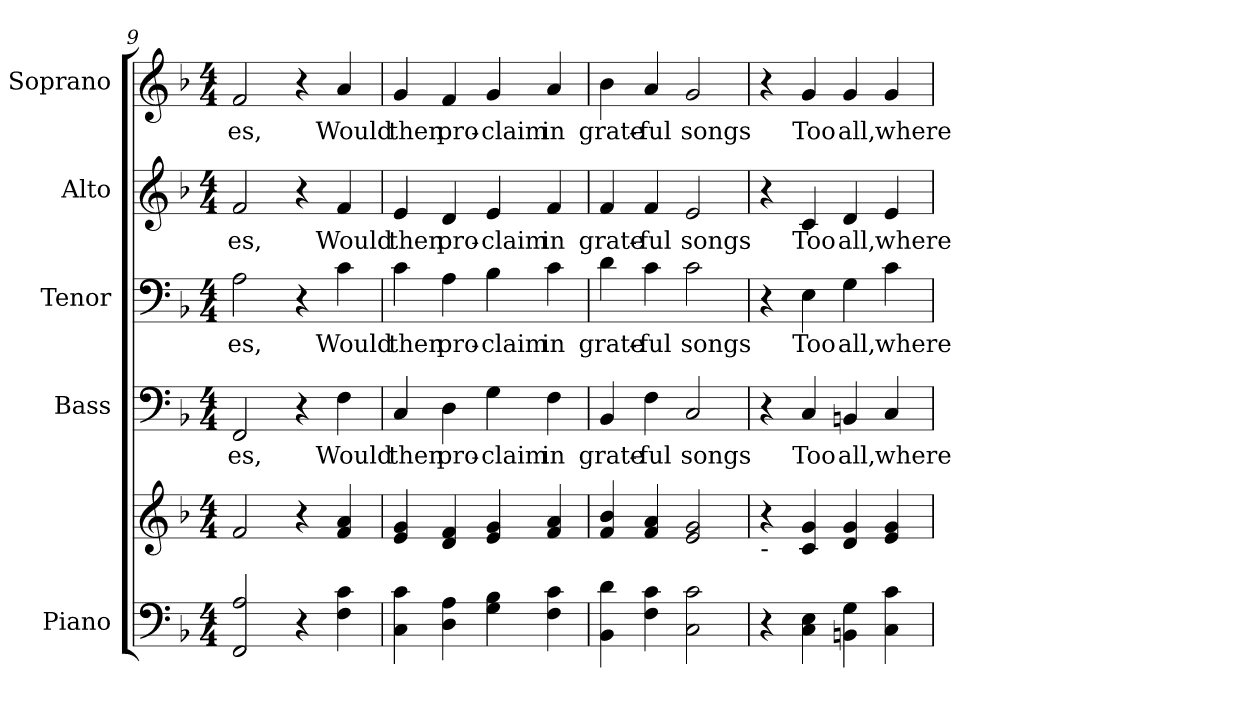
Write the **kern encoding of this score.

**kern	**kern	**kern	**text	**kern	**text	**kern	**text	**kern	**text
*part5	*part5	*part4	*part4	*part3	*part3	*part2	*part2	*part1	*part1
*staff6	*staff5	*staff4	*staff4	*staff3	*staff3	*staff2	*staff2	*staff1	*staff1
*I"Piano	*	*I"Bass	*	*I"Tenor	*	*I"Alto	*	*I"Soprano	*
*I'Pno.	*	*I'B.	*	*I'T.	*	*I'A.	*	*I'S.	*
*clefF4	*clefG2	*clefF4	*	*clefF4	*	*clefG2	*	*clefG2	*
*k[b-]	*k[b-]	*k[b-]	*	*k[b-]	*	*k[b-]	*	*k[b-]	*
*F:	*F:	*F:	*	*F:	*	*F:	*	*F:	*
*M4/4	*M4/4	*M4/4	*	*M4/4	*	*M4/4	*	*M4/4	*
=9	=9	=9	=9	=9	=9	=9	=9	=9	=9
!	!	!	!LO:LY:b:color=#000000	!	!	!	!	!	!
!	!	!	!	!	!LO:LY:b:color=#000000	!	!	!	!
!	!	!	!	!	!	!	!LO:LY:b:color=#000000	!	!
!	!	!	!	!	!	!	!	!	!LO:LY:b:color=#000000
2FFi/ 2Ai	2fi/	2FFi/	-es,	2Ai\	-es,	2fi/	-es,	2fi/	-es,
4r	4r	4r	.	4r	.	4r	.	4r	.
!	!	!	!LO:LY:b:color=#000000	!	!	!	!	!	!
!	!	!	!	!	!LO:LY:b:color=#000000	!	!	!	!
!	!	!	!	!	!	!	!LO:LY:b:color=#000000	!	!
!	!	!	!	!	!	!	!	!	!LO:LY:b:color=#000000
4Fi\ 4ci	4fi/ 4ai	4Fi\	Would	4ci\	Would	4fi/	Would	4ai/	Would
!!LO:PB:g=z
=10	=10	=10	=10	=10	=10	=10	=10	=10	=10
!	!	!	!LO:LY:b:color=#000000	!	!	!	!	!	!
!	!	!	!	!	!LO:LY:b:color=#000000	!	!	!	!
!	!	!	!	!	!	!	!LO:LY:b:color=#000000	!	!
!	!	!	!	!	!	!	!	!	!LO:LY:b:color=#000000
4Ci\ 4ci	4ei/ 4gi	4Ci/	then	4ci\	then	4ei/	then	4gi/	then
!	!	!	!LO:LY:b:color=#000000	!	!	!	!	!	!
!	!	!	!	!	!LO:LY:b:color=#000000	!	!	!	!
!	!	!	!	!	!	!	!LO:LY:b:color=#000000	!	!
!	!	!	!	!	!	!	!	!	!LO:LY:b:color=#000000
4Di\ 4Ai	4di/ 4fi	4Di\	pro-	4Ai\	pro-	4di/	pro-	4fi/	pro-
!	!	!	!LO:LY:b:color=#000000	!	!	!	!	!	!
!	!	!	!	!	!LO:LY:b:color=#000000	!	!	!	!
!	!	!	!	!	!	!	!LO:LY:b:color=#000000	!	!
!	!	!	!	!	!	!	!	!	!LO:LY:b:color=#000000
4Gi\ 4B-i	4ei/ 4gi	4Gi\	-claim	4B-i\	-claim	4ei/	-claim	4gi/	-claim
!	!	!	!LO:LY:b:color=#000000	!	!	!	!	!	!
!	!	!	!	!	!LO:LY:b:color=#000000	!	!	!	!
!	!	!	!	!	!	!	!LO:LY:b:color=#000000	!	!
!	!	!	!	!	!	!	!	!	!LO:LY:b:color=#000000
4Fi\ 4ci	4fi/ 4ai	4Fi\	in	4ci\	in	4fi/	in	4ai/	in
=11	=11	=11	=11	=11	=11	=11	=11	=11	=11
!	!	!	!LO:LY:b:color=#000000	!	!	!	!	!	!
!	!	!	!	!	!LO:LY:b:color=#000000	!	!	!	!
!	!	!	!	!	!	!	!LO:LY:b:color=#000000	!	!
!	!	!	!	!	!	!	!	!	!LO:LY:b:color=#000000
4BB-i\ 4di	4fi/ 4b-i	4BB-i/	grate-	4di\	grate-	4fi/	grate-	4b-i\	grate-
!	!	!	!LO:LY:b:color=#000000	!	!	!	!	!	!
!	!	!	!	!	!LO:LY:b:color=#000000	!	!	!	!
!	!	!	!	!	!	!	!LO:LY:b:color=#000000	!	!
!	!	!	!	!	!	!	!	!	!LO:LY:b:color=#000000
4Fi\ 4ci	4fi/ 4ai	4Fi\	-ful	4ci\	-ful	4fi/	-ful	4ai/	-ful
!	!	!	!LO:LY:b:color=#000000	!	!	!	!	!	!
!	!	!	!	!	!LO:LY:b:color=#000000	!	!	!	!
!	!	!	!	!	!	!	!LO:LY:b:color=#000000	!	!
!	!	!	!	!	!	!	!	!	!LO:LY:b:color=#000000
2Ci\ 2ci	2ei/ 2gi	2Ci/	songs	2ci\	songs	2ei/	songs	2gi/	songs
=12	=12	=12	=12	=12	=12	=12	=12	=12	=12
!	!LO:TX:b:t=-	!	!	!	!	!	!	!	!
4r	4r	4r	.	4r	.	4r	.	4r	.
!	!	!	!LO:LY:b:color=#000000	!	!	!	!	!	!
!	!	!	!	!	!LO:LY:b:color=#000000	!	!	!	!
!	!	!	!	!	!	!	!LO:LY:b:color=#000000	!	!
!	!	!	!	!	!	!	!	!	!LO:LY:b:color=#000000
4Ci\ 4Ei	4ci/ 4gi	4Ci/	Too	4Ei\	Too	4ci/	Too	4gi/	Too
!	!	!	!LO:LY:b:color=#000000	!	!	!	!	!	!
!	!	!	!	!	!LO:LY:b:color=#000000	!	!	!	!
!	!	!	!	!	!	!	!LO:LY:b:color=#000000	!	!
!	!	!	!	!	!	!	!	!	!LO:LY:b:color=#000000
4BBni\ 4Gi	4di/ 4gi	4BBni/	all,	4Gi\	all,	4di/	all,	4gi/	all,
!	!	!	!LO:LY:b:color=#000000	!	!	!	!	!	!
!	!	!	!	!	!LO:LY:b:color=#000000	!	!	!	!
!	!	!	!	!	!	!	!LO:LY:b:color=#000000	!	!
!	!	!	!	!	!	!	!	!	!LO:LY:b:color=#000000
4Ci\ 4ci	4ei/ 4gi	4Ci/	where	4ci\	where	4ei/	where	4gi/	where
=	=	=	=	=	=	=	=	=	=
*-	*-	*-	*-	*-	*-	*-	*-	*-	*-
